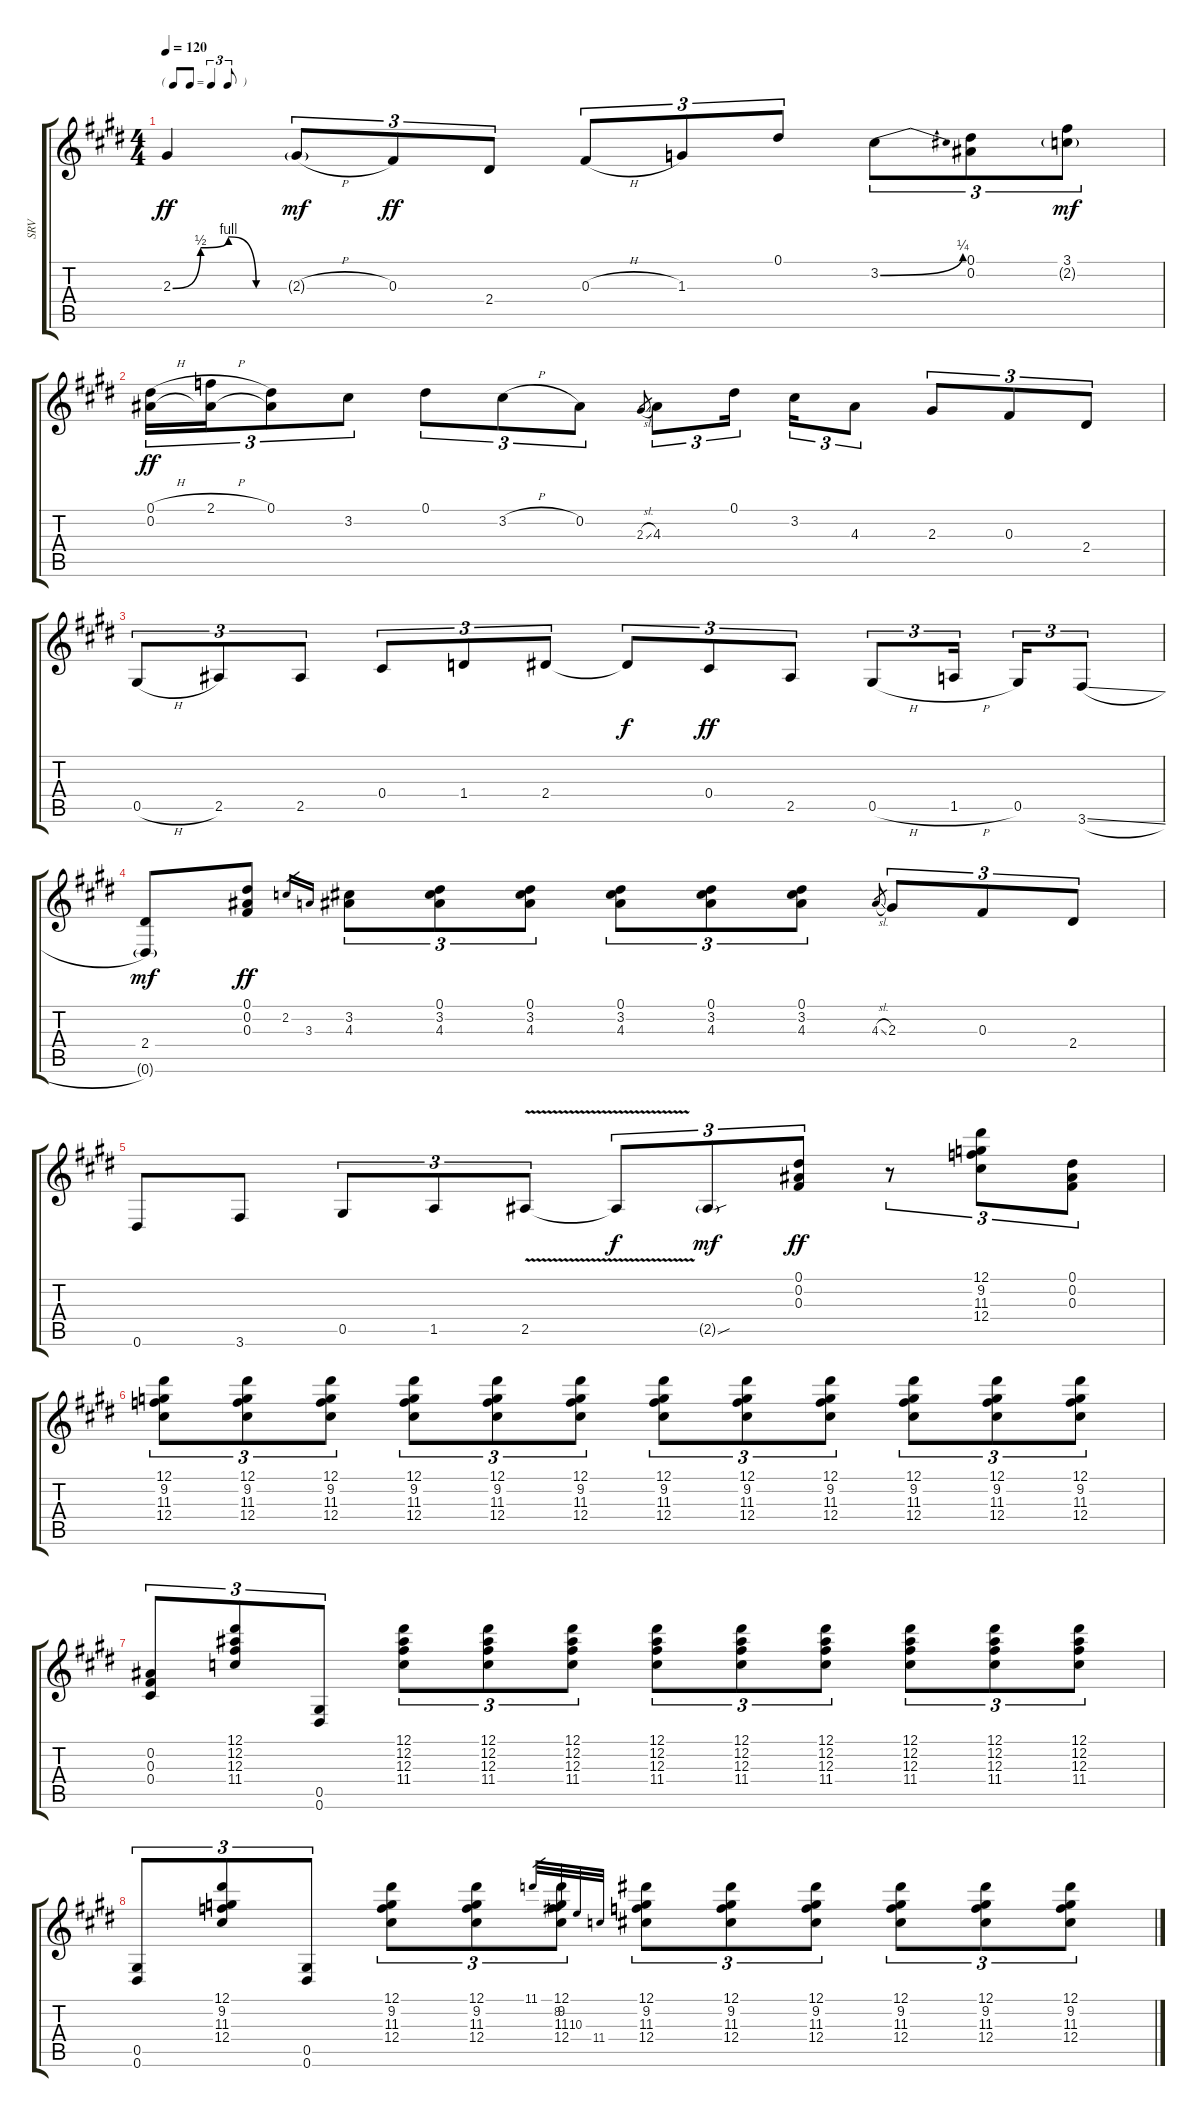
\track ("SRV" "SRV") {instrument overdrivenguitar}
\staff {score tabs}
\tuning (Eb4 Bb3 Gb3 Db3 Ab2 Eb2) {hide}
\ts (4 4)
\tf triplet8th
\tempo 120
\clef g2
\ks e
2.3{be (custom 0 0 15 2 30 4 45 0 60 0)}.4{dy ff} 2.3{h g}.8{tu (3 2) dy mf} 0.3.8{tu (3 2) dy ff} 2.4.8{tu (3 2)} 0.3{h}.8{tu (3 2)} 1.3.8{tu (3 2)} 0.1.8{tu (3 2)} 3.2{be (bend 0 0 60 1)}.8{tu (3 2)} (0.1 0.2).8{tu (3 2)} (3.1 2.2{g}).8{tu (3 2) dy mf} |
(0.1{h} 0.2).16{tu (3 2) dy ff} (2.1{h} 0.2{t}).16{tu (3 2)} (0.1 0.2{t}).8{tu (3 2)} 3.2.8{tu (3 2)} 0.1.8{tu (3 2)} 3.2{h}.8{tu (3 2)} 0.2.8{tu (3 2)} 2.3{sl}.8{gr} 4.3.8{tu (3 2)} 0.1.16{tu (3 2) beam splitsecondary} 3.2.16{tu (3 2)} 4.3.8{tu (3 2)} 2.3.8{tu (3 2)} 0.3.8{tu (3 2)} 2.4.8{tu (3 2)} |
0.5{h}.8{tu (3 2)} 2.5.8{tu (3 2)} 2.5.8{tu (3 2)} 0.4.8{tu (3 2)} 1.4.8{tu (3 2)} 2.4.8{tu (3 2)} 2.4{t}.8{tu (3 2) dy f} 0.4.8{tu (3 2) dy ff} 2.5.8{tu (3 2)} 0.5{h}.8{tu (3 2)} 1.5{h}.16{tu (3 2) beam splitsecondary} 0.5.16{tu (3 2)} 3.6{sl}.8{tu (3 2)} |
(2.4 0.6{g}).8{dy mf} (0.1 0.2 0.3).8{dy ff} 2.2.16{gr} 3.3.16{gr} (3.2 4.3).8{tu (3 2)} (0.1 3.2 4.3).8{tu (3 2)} (0.1 3.2 4.3).8{tu (3 2)} (0.1 3.2 4.3).8{tu (3 2)} (0.1 3.2 4.3).8{tu (3 2)} (0.1 3.2 4.3).8{tu (3 2)} 4.3{sl}.8{gr} 2.3.8{tu (3 2)} 0.3.8{tu (3 2)} 2.4.8{tu (3 2)} |
0.6.8 3.6.8 0.5.8{tu (3 2)} 1.5.8{tu (3 2)} 2.5{v}.8{tu (3 2)} 2.5{t}.8{tu (3 2) dy f} 2.5{sou g}.8{tu (3 2) dy mf} (0.1 0.2 0.3).8{tu (3 2) dy ff} r.8{tu (3 2)} (12.1 9.2 11.3 12.4).8{tu (3 2)} (0.1 0.2 0.3).8{tu (3 2)} |
(12.1 9.2 11.3 12.4).8{tu (3 2)} (12.1 9.2 11.3 12.4).8{tu (3 2)} (12.1 9.2 11.3 12.4).8{tu (3 2)} (12.1 9.2 11.3 12.4).8{tu (3 2)} (12.1 9.2 11.3 12.4).8{tu (3 2)} (12.1 9.2 11.3 12.4).8{tu (3 2)} (12.1 9.2 11.3 12.4).8{tu (3 2)} (12.1 9.2 11.3 12.4).8{tu (3 2)} (12.1 9.2 11.3 12.4).8{tu (3 2)} (12.1 9.2 11.3 12.4).8{tu (3 2)} (12.1 9.2 11.3 12.4).8{tu (3 2)} (12.1 9.2 11.3 12.4).8{tu (3 2)} |
(0.2 0.3 0.4).8{tu (3 2)} (12.1 12.2 12.3 11.4).8{tu (3 2)} (0.5 0.6).8{tu (3 2)} (12.1 12.2 12.3 11.4).8{tu (3 2)} (12.1 12.2 12.3 11.4).8{tu (3 2)} (12.1 12.2 12.3 11.4).8{tu (3 2)} (12.1 12.2 12.3 11.4).8{tu (3 2)} (12.1 12.2 12.3 11.4).8{tu (3 2)} (12.1 12.2 12.3 11.4).8{tu (3 2)} (12.1 12.2 12.3 11.4).8{tu (3 2)} (12.1 12.2 12.3 11.4).8{tu (3 2)} (12.1 12.2 12.3 11.4).8{tu (3 2)} |
(0.5 0.6).8{tu (3 2)} (12.1 9.2 11.3 12.4).8{tu (3 2)} (0.5 0.6).8{tu (3 2)} (12.1 9.2 11.3 12.4).8{tu (3 2)} (12.1 9.2 11.3 12.4).8{tu (3 2)} (12.1 9.2 11.3 12.4).8{tu (3 2)} 11.1.32{gr} 8.2.32{gr} 10.3.32{gr} 11.4.32{gr} (12.1 9.2 11.3 12.4).8{tu (3 2)} (12.1 9.2 11.3 12.4).8{tu (3 2)} (12.1 9.2 11.3 12.4).8{tu (3 2)} (12.1 9.2 11.3 12.4).8{tu (3 2)} (12.1 9.2 11.3 12.4).8{tu (3 2)} (12.1 9.2 11.3 12.4).8{tu (3 2)}
